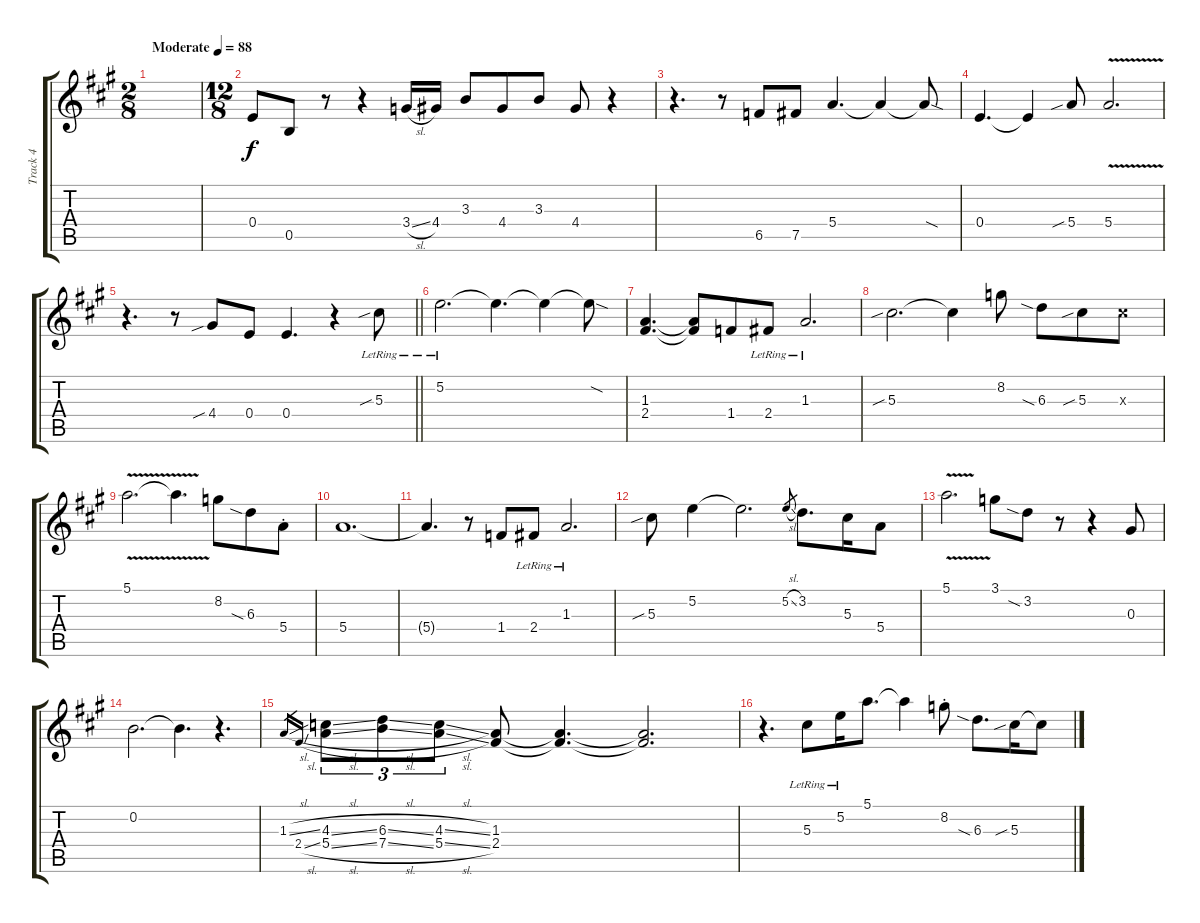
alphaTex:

\track ("Track 4" "Track 4") {instrument electricguitarclean}
\staff {score tabs}
\tuning (E4 B3 Ab3 E3 B2 E2) {hide}
\ts (2 8)
\tempo (88 "Moderate")
\clef g2
\ks a
|
\ts (12 8)
0.4.8 0.5.8 r.8 r.4 3.4{sl}.16 4.4.16 3.3.8 4.4.8 3.3.8 4.4.8 r.4 |
r.4{d} r.8 6.5.8 7.5.8 5.4.4{d} 5.4{t}.4 5.4{sod t}.8 |
0.4.4{d} 0.4{t}.4 5.4{sib}.8 5.4{v}.2{d} |
\barLineRight lightlight
r.4{d} r.8 4.4{sib}.8 0.4.8 0.4.4{d} r.4 5.3{sib lr}.8 |
5.2{lr}.2{d} 5.2{t}.4{d} 5.2{t}.4 5.2{sod t}.8 |
(1.3 2.4).4{d} (1.3{t} 2.4{t}).8 1.4.8 2.4{lr}.8 1.3{lr}.2{d} |
5.3{sib}.2{d} 5.3{t}.4 8.2.8 6.3{sia}.8 5.3{sib}.8 5.3{x}.8 |
5.1{v}.2{d} 5.1{t}.4{d} 8.2.8 6.3{sia}.8 5.4{st}.8 |
5.4.1{d} |
5.4{t}.4{d} r.8 1.4.8 2.4{lr}.8 1.3{lr}.2{d} |
5.3{sib}.8 5.2.4 5.2{t}.2{d} 5.2{sl}.8{gr} 3.2.8{d} 5.3.16 5.4.8 |
5.1{v}.2{d} 3.1.8 3.2{sia}.8 r.8 r.4 0.3.8 |
0.2.2{d} 0.2{t}.4{d} r.4{d} |
1.3{sl}.16{gr} 2.4{sl}.16{gr} (4.3{sl} 5.4{sl}).8{tu (3 2)} (6.3{sl} 7.4{sl}).8{tu (3 2)} (4.3{sl} 5.4{sl}).8{tu (3 2)} (1.3 2.4).8 (1.3{t} 2.4{t}).4{d} (1.3{t} 2.4{t}).2{d} |
r.4{d} 5.3{lr}.8 5.2{lr}.16 5.1.8{d} 5.1{t}.4 8.2{st}.8 6.3{sia}.8{d} 5.3{sib}.16 5.3{t}.8
